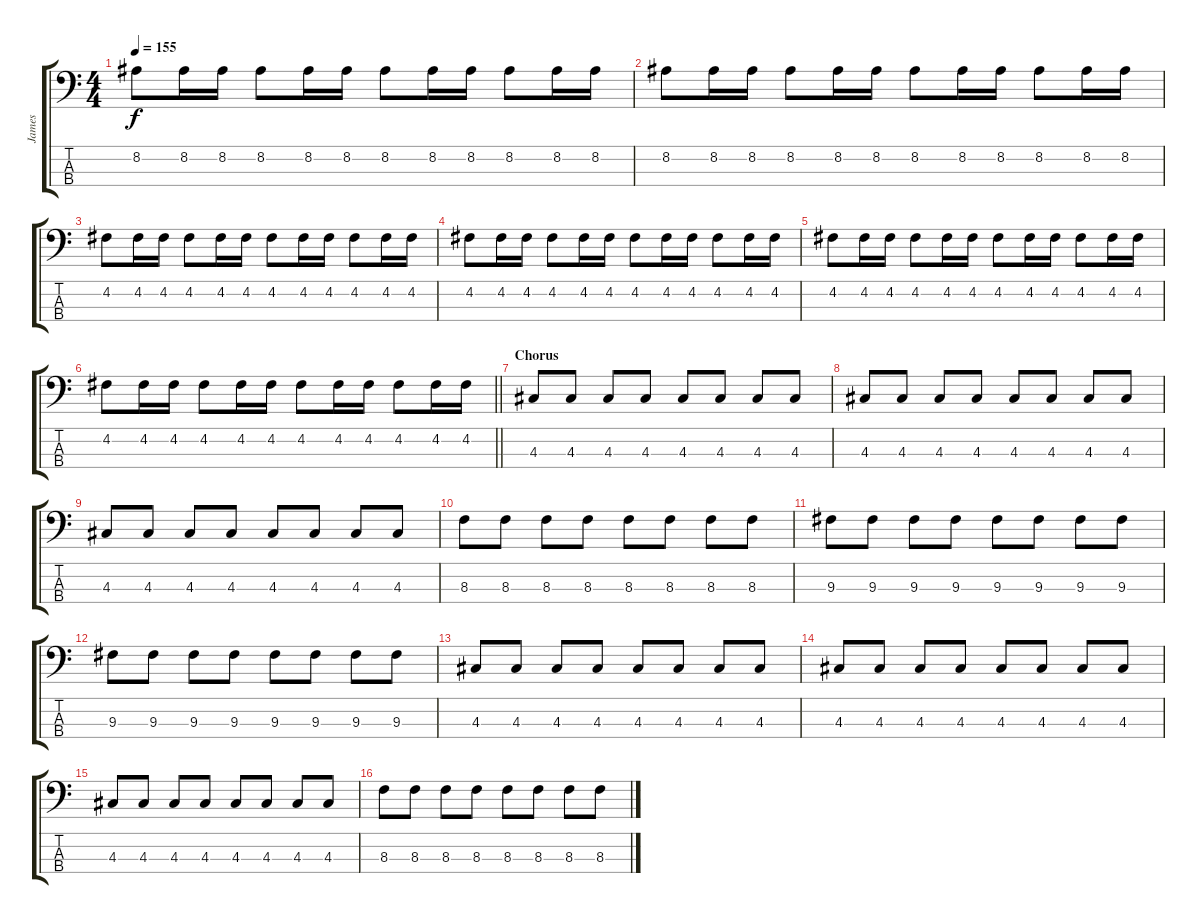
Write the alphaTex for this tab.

\track ("James" "James") {instrument electricbassfinger}
\staff {score tabs}
\tuning (G2 D2 A1 E1) {hide}
\ts (4 4)
\tempo 155
\clef f4
\ks c
8.2.8{dy f} 8.2.16 8.2.16 8.2.8 8.2.16 8.2.16 8.2.8 8.2.16 8.2.16 8.2.8 8.2.16 8.2.16 |
8.2.8 8.2.16 8.2.16 8.2.8 8.2.16 8.2.16 8.2.8 8.2.16 8.2.16 8.2.8 8.2.16 8.2.16 |
4.2.8 4.2.16 4.2.16 4.2.8 4.2.16 4.2.16 4.2.8 4.2.16 4.2.16 4.2.8 4.2.16 4.2.16 |
4.2.8 4.2.16 4.2.16 4.2.8 4.2.16 4.2.16 4.2.8 4.2.16 4.2.16 4.2.8 4.2.16 4.2.16 |
4.2.8 4.2.16 4.2.16 4.2.8 4.2.16 4.2.16 4.2.8 4.2.16 4.2.16 4.2.8 4.2.16 4.2.16 |
\barLineRight lightlight
4.2.8 4.2.16 4.2.16 4.2.8 4.2.16 4.2.16 4.2.8 4.2.16 4.2.16 4.2.8 4.2.16 4.2.16 |
\section ("" "Chorus")
4.3.8 4.3.8 4.3.8 4.3.8 4.3.8 4.3.8 4.3.8 4.3.8 |
4.3.8 4.3.8 4.3.8 4.3.8 4.3.8 4.3.8 4.3.8 4.3.8 |
4.3.8 4.3.8 4.3.8 4.3.8 4.3.8 4.3.8 4.3.8 4.3.8 |
8.3.8 8.3.8 8.3.8 8.3.8 8.3.8 8.3.8 8.3.8 8.3.8 |
9.3.8 9.3.8 9.3.8 9.3.8 9.3.8 9.3.8 9.3.8 9.3.8 |
9.3.8 9.3.8 9.3.8 9.3.8 9.3.8 9.3.8 9.3.8 9.3.8 |
4.3.8 4.3.8 4.3.8 4.3.8 4.3.8 4.3.8 4.3.8 4.3.8 |
4.3.8 4.3.8 4.3.8 4.3.8 4.3.8 4.3.8 4.3.8 4.3.8 |
4.3.8 4.3.8 4.3.8 4.3.8 4.3.8 4.3.8 4.3.8 4.3.8 |
8.3.8 8.3.8 8.3.8 8.3.8 8.3.8 8.3.8 8.3.8 8.3.8
